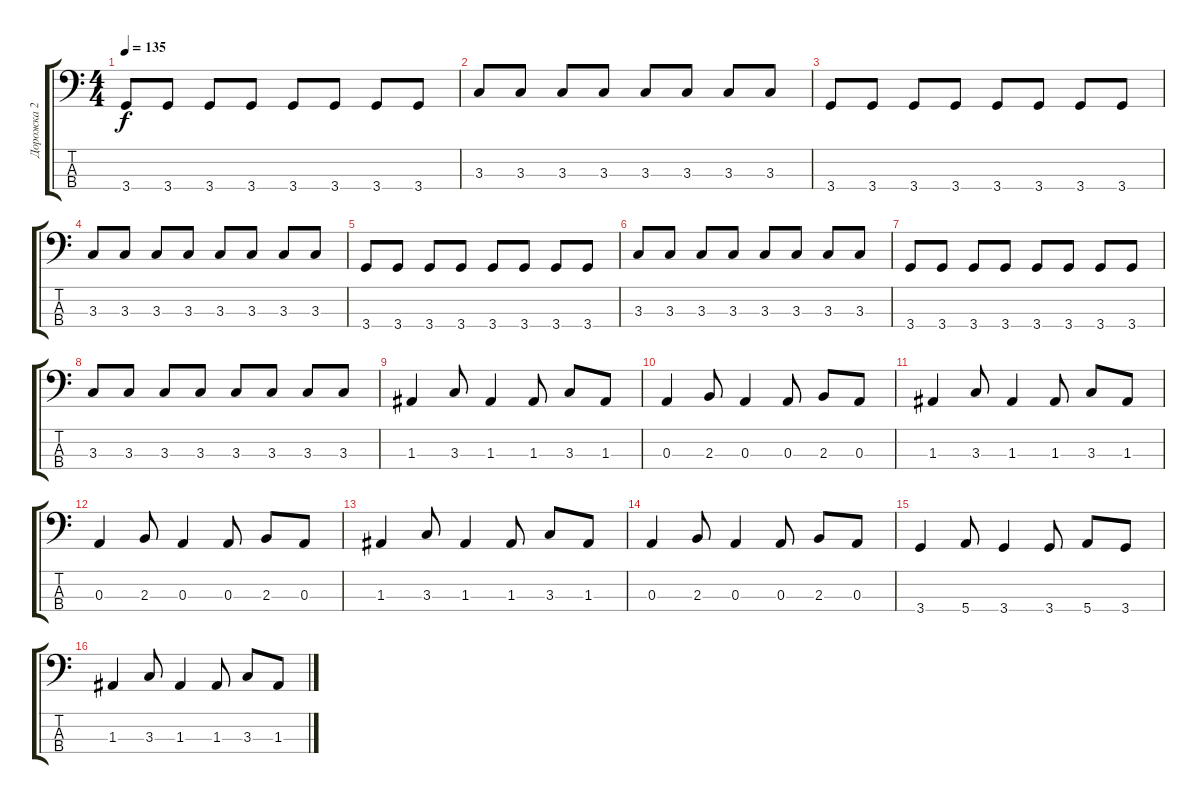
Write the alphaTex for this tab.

\track ("Дорожка 2" "Дорожка 2") {instrument electricbassfinger}
\staff {score tabs}
\tuning (G2 D2 A1 E1) {hide}
\ts (4 4)
\tempo 135
\clef f4
\ks c
3.4.8{dy f} 3.4.8 3.4.8 3.4.8 3.4.8 3.4.8 3.4.8 3.4.8 |
3.3.8 3.3.8 3.3.8 3.3.8 3.3.8 3.3.8 3.3.8 3.3.8 |
3.4.8 3.4.8 3.4.8 3.4.8 3.4.8 3.4.8 3.4.8 3.4.8 |
3.3.8 3.3.8 3.3.8 3.3.8 3.3.8 3.3.8 3.3.8 3.3.8 |
3.4.8 3.4.8 3.4.8 3.4.8 3.4.8 3.4.8 3.4.8 3.4.8 |
3.3.8 3.3.8 3.3.8 3.3.8 3.3.8 3.3.8 3.3.8 3.3.8 |
3.4.8 3.4.8 3.4.8 3.4.8 3.4.8 3.4.8 3.4.8 3.4.8 |
3.3.8 3.3.8 3.3.8 3.3.8 3.3.8 3.3.8 3.3.8 3.3.8 |
1.3.4 3.3.8 1.3.4 1.3.8 3.3.8 1.3.8 |
0.3.4 2.3.8 0.3.4 0.3.8 2.3.8 0.3.8 |
1.3.4 3.3.8 1.3.4 1.3.8 3.3.8 1.3.8 |
0.3.4 2.3.8 0.3.4 0.3.8 2.3.8 0.3.8 |
1.3.4 3.3.8 1.3.4 1.3.8 3.3.8 1.3.8 |
0.3.4 2.3.8 0.3.4 0.3.8 2.3.8 0.3.8 |
3.4.4 5.4.8 3.4.4 3.4.8 5.4.8 3.4.8 |
1.3.4 3.3.8 1.3.4 1.3.8 3.3.8 1.3.8
